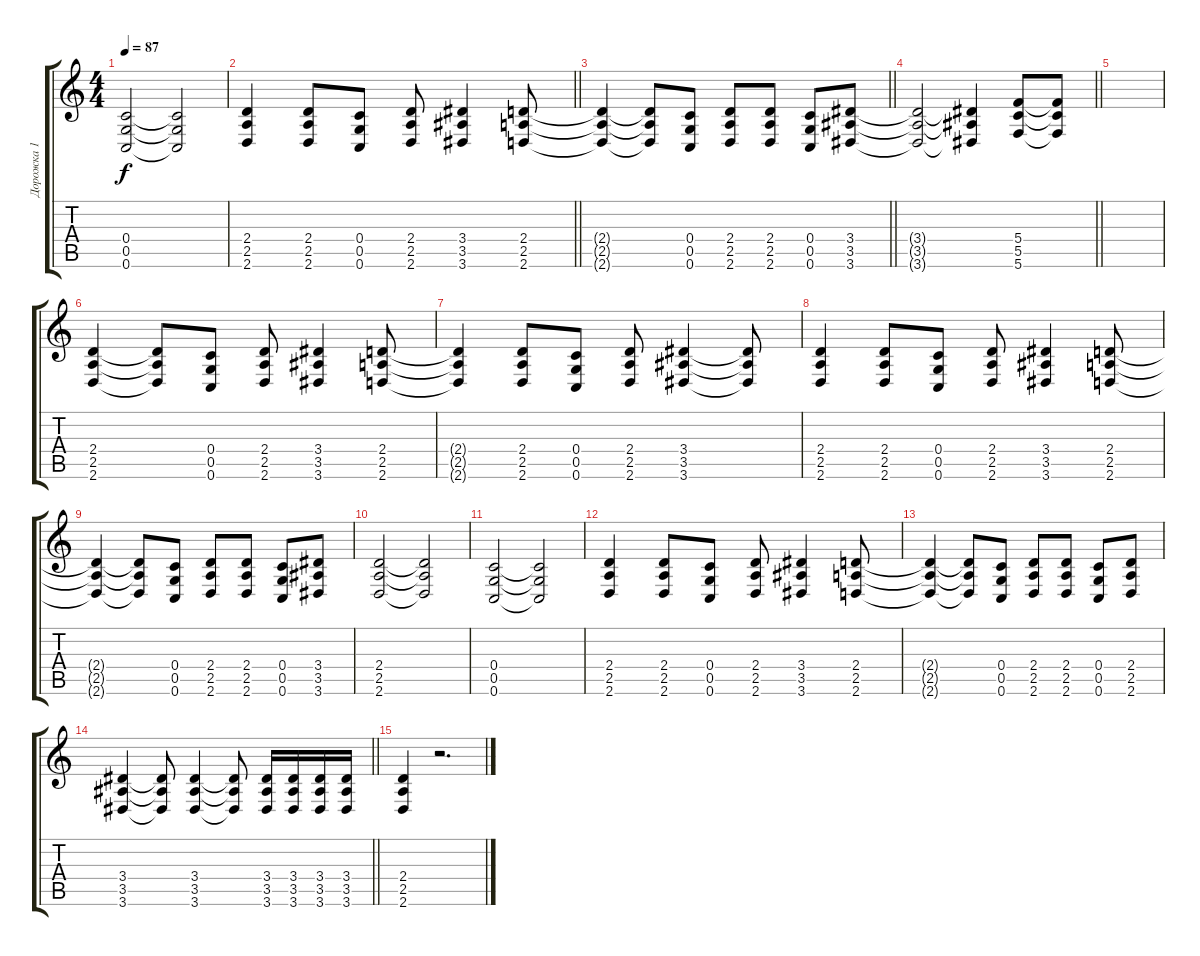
\track ("Дорожка 1" "Дорожка 1") {instrument distortionguitar}
\staff {score tabs}
\tuning (D4 A3 F3 C3 G2 C2) {hide}
\ts (4 4)
\tempo 87
\clef g2
\ks c
(0.4 0.5 0.6).2{dy f} (0.4{t} 0.5{t} 0.6{t}).2 |
\barLineRight lightlight
(2.4 2.5 2.6).4 (2.4 2.5 2.6).8 (0.4 0.5 0.6).8 (2.4 2.5 2.6).8 (3.4 3.5 3.6).4 (2.4 2.5 2.6).8 |
\barLineRight lightlight
(2.4{t} 2.5{t} 2.6{t}).4 (2.4{t} 2.5{t} 2.6{t}).8 (0.4 0.5 0.6).8 (2.4 2.5 2.6).8 (2.4 2.5 2.6).8 (0.4 0.5 0.6).8 (3.4 3.5 3.6).8 |
\barLineRight lightlight
(3.4{t} 3.5{t} 3.6{t}).2 (3.4{t} 3.5{t} 3.6{t}).4 (5.4 5.5 5.6).8 (5.4{t} 5.5{t} 5.6{t}).8 |
|
(2.4 2.5 2.6).4 (2.4{t} 2.5{t} 2.6{t}).8 (0.4 0.5 0.6).8 (2.4 2.5 2.6).8 (3.4 3.5 3.6).4 (2.4 2.5 2.6).8 |
(2.4{t} 2.5{t} 2.6{t}).4 (2.4 2.5 2.6).8 (0.4 0.5 0.6).8 (2.4 2.5 2.6).8 (3.4 3.5 3.6).4 (3.4{t} 3.5{t} 3.6{t}).8 |
(2.4 2.5 2.6).4 (2.4 2.5 2.6).8 (0.4 0.5 0.6).8 (2.4 2.5 2.6).8 (3.4 3.5 3.6).4 (2.4 2.5 2.6).8 |
(2.4{t} 2.5{t} 2.6{t}).4 (2.4{t} 2.5{t} 2.6{t}).8 (0.4 0.5 0.6).8 (2.4 2.5 2.6).8 (2.4 2.5 2.6).8 (0.4 0.5 0.6).8 (3.4 3.5 3.6).8 |
(2.4 2.5 2.6).2 (2.4{t} 2.5{t} 2.6{t}).2 |
(0.4 0.5 0.6).2 (0.4{t} 0.5{t} 0.6{t}).2 |
(2.4 2.5 2.6).4 (2.4 2.5 2.6).8 (0.4 0.5 0.6).8 (2.4 2.5 2.6).8 (3.4 3.5 3.6).4 (2.4 2.5 2.6).8 |
(2.4{t} 2.5{t} 2.6{t}).4 (2.4{t} 2.5{t} 2.6{t}).8 (0.4 0.5 0.6).8 (2.4 2.5 2.6).8 (2.4 2.5 2.6).8 (0.4 0.5 0.6).8 (2.4 2.5 2.6).8 |
\barLineRight lightlight
(3.4 3.5 3.6).4 (3.4{t} 3.5{t} 3.6{t}).8 (3.4 3.5 3.6).4 (3.4{t} 3.5{t} 3.6{t}).8 (3.4 3.5 3.6).16 (3.4 3.5 3.6).16 (3.4 3.5 3.6).16 (3.4 3.5 3.6).16 |
(2.4 2.5 2.6).4 r.2{d}
